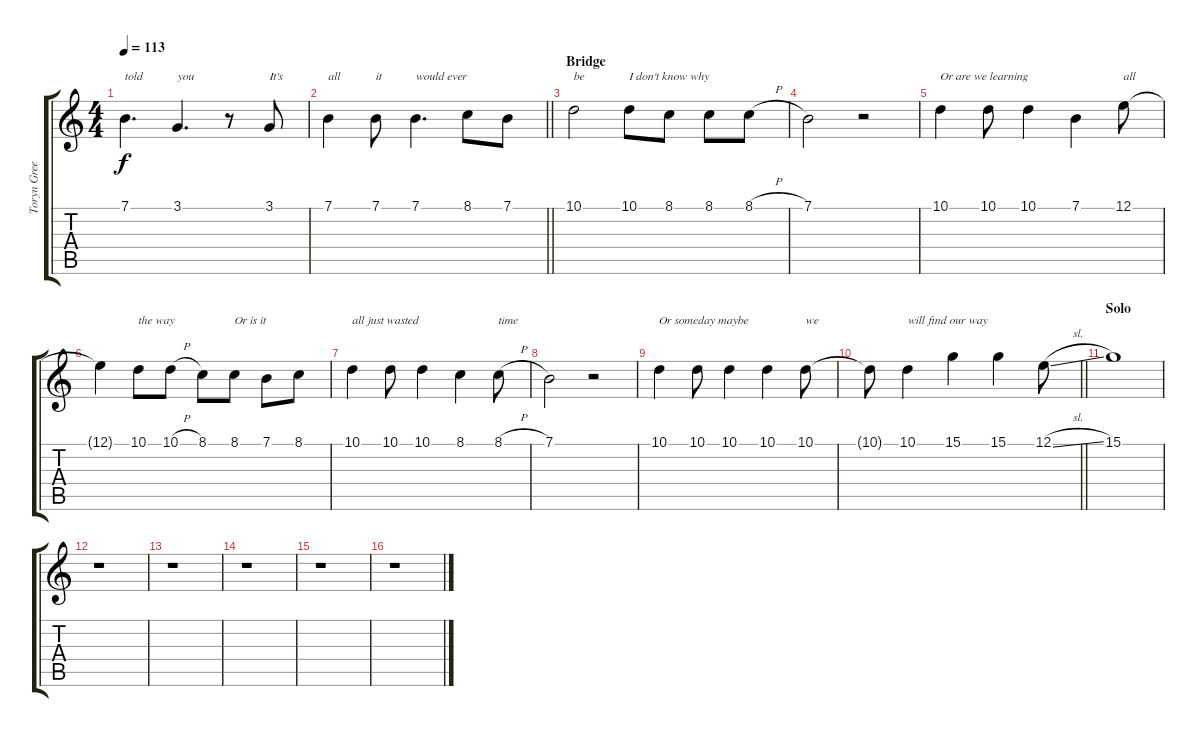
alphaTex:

\track ("Toryn Green (Vocals)" "Toryn Gree") {instrument violin}
\staff {score tabs}
\tuning (E4 B3 G3 D3 A2 E2) {hide}
\ts (4 4)
\tempo 113
\clef g2
\ks c
7.1.4{d txt "told" dy f} 3.1.4{d txt "you"} r.8 3.1.8{txt "It's"} |
\barLineRight lightlight
7.1.4{txt "all"} 7.1.8{txt "it"} 7.1.4{d txt "would ever"} 8.1.8 7.1.8 |
\section ("" "Bridge")
10.1.2{txt "be"} 10.1.8{txt "I don't know why"} 8.1.8 8.1.8 8.1{h}.8 |
7.1.2 r.2 |
10.1.4{txt "Or are we learning"} 10.1.8 10.1.4 7.1.4 12.1.8{txt "all"} |
12.1{t}.4 10.1.8{txt "the way"} 10.1{h}.8 8.1.8 8.1.8{txt "Or is it"} 7.1.8 8.1.8 |
10.1.4{txt "all just wasted"} 10.1.8 10.1.4 8.1.4 8.1{h}.8{txt "time"} |
7.1.2 r.2 |
10.1.4{txt "Or someday maybe"} 10.1.8 10.1.4 10.1.4 10.1.8{txt "we"} |
\barLineRight lightlight
10.1{t}.8 10.1.4{txt "will find our way"} 15.1.4 15.1.4 12.1{sl}.8 |
\section ("" "Solo")
15.1.1 |
r.1 |
r.1 |
r.1 |
r.1 |
r.1
